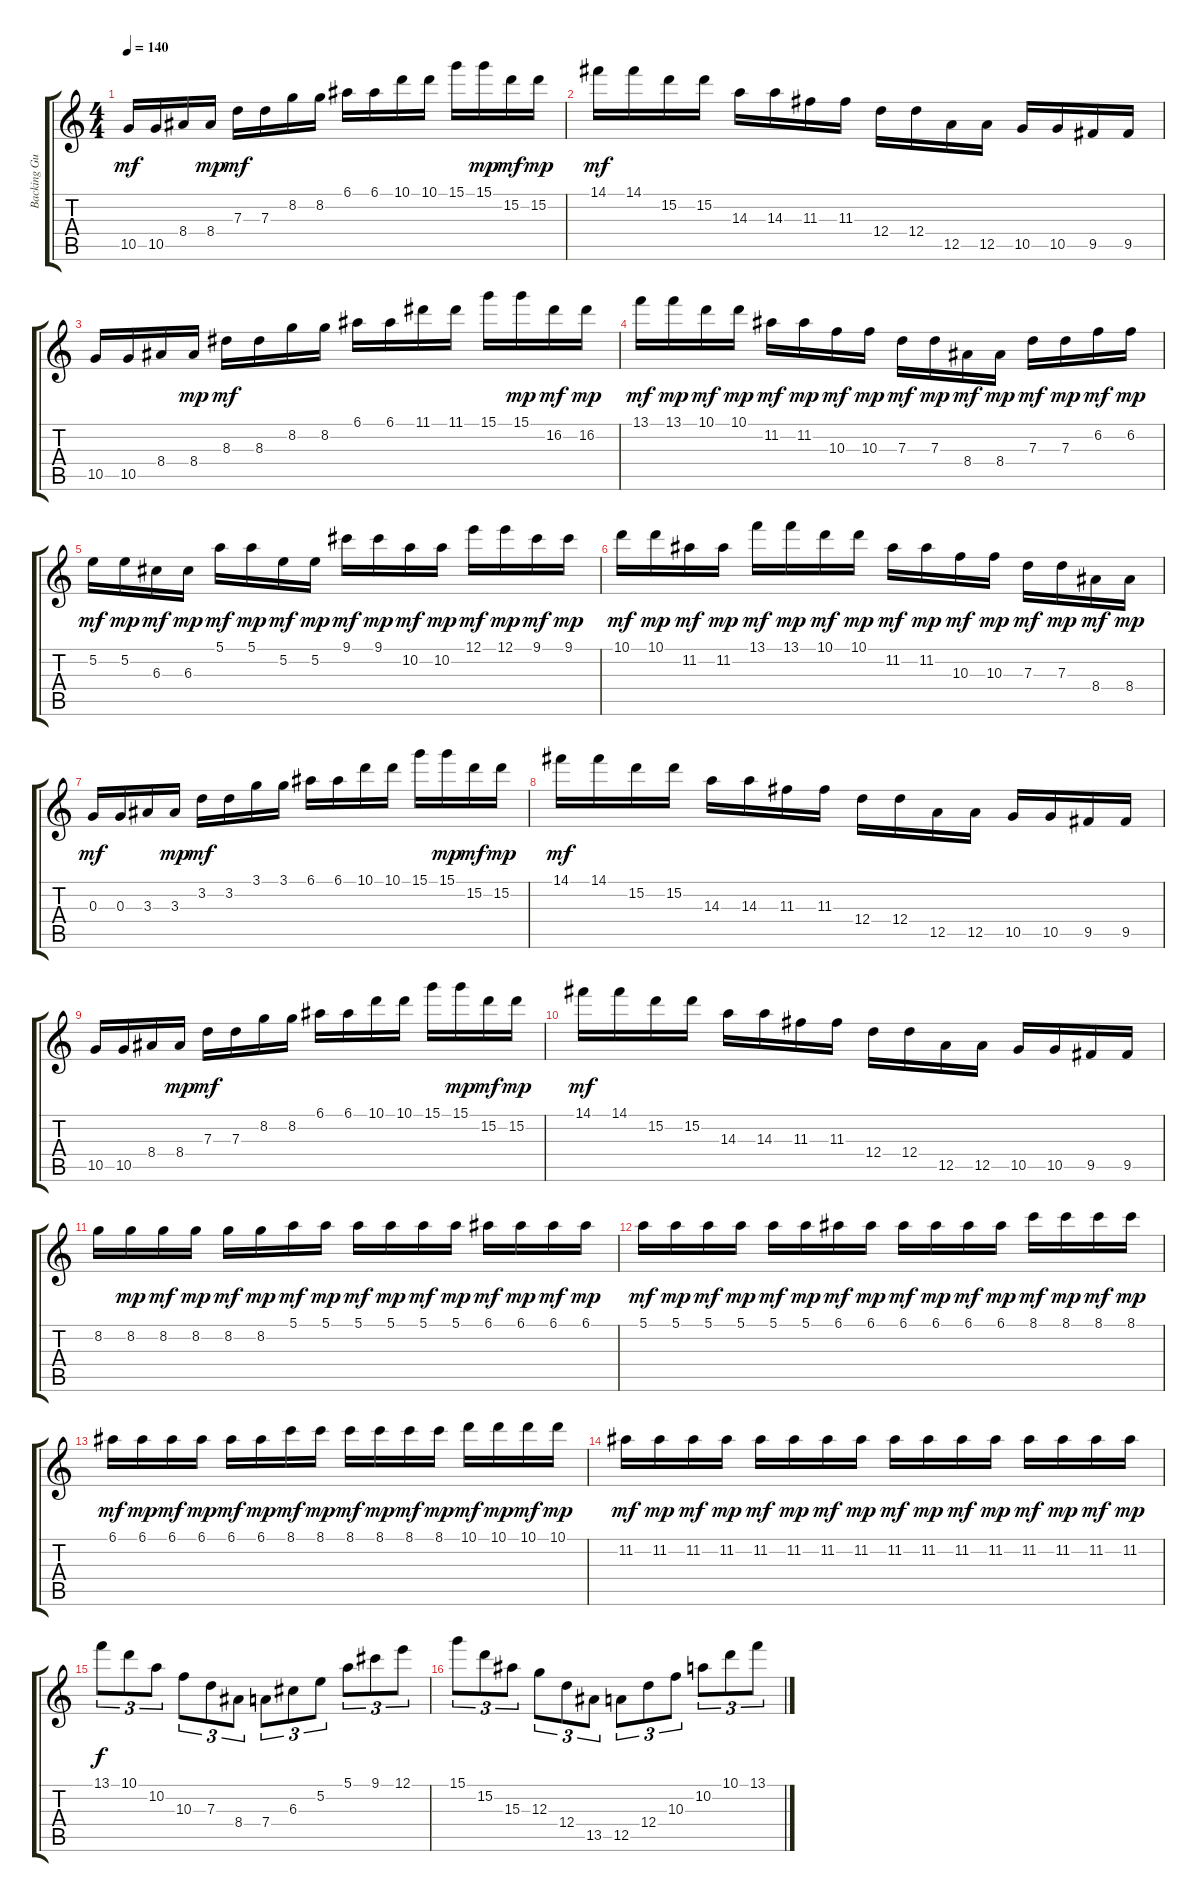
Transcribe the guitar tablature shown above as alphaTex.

\track ("Backing Guitar2" "Backing Gu") {instrument distortionguitar}
\staff {score tabs}
\tuning (E4 B3 G3 D3 A2 D2) {hide}
\ts (4 4)
\tempo 140
\clef g2
\ks c
10.5.16{dy mf} 10.5.16 8.4.16 8.4.16{dy mp} 7.3.16{dy mf} 7.3.16 8.2.16 8.2.16 6.1.16 6.1.16 10.1.16 10.1.16 15.1.16 15.1.16{dy mp} 15.2.16{dy mf} 15.2.16{dy mp} |
14.1.16{dy mf} 14.1.16 15.2.16 15.2.16 14.3.16 14.3.16 11.3.16 11.3.16 12.4.16 12.4.16 12.5.16 12.5.16 10.5.16 10.5.16 9.5.16 9.5.16 |
10.5.16 10.5.16 8.4.16 8.4.16{dy mp} 8.3.16{dy mf} 8.3.16 8.2.16 8.2.16 6.1.16 6.1.16 11.1.16 11.1.16 15.1.16 15.1.16{dy mp} 16.2.16{dy mf} 16.2.16{dy mp} |
13.1.16{dy mf} 13.1.16{dy mp} 10.1.16{dy mf} 10.1.16{dy mp} 11.2.16{dy mf} 11.2.16{dy mp} 10.3.16{dy mf} 10.3.16{dy mp} 7.3.16{dy mf} 7.3.16{dy mp} 8.4.16{dy mf} 8.4.16{dy mp} 7.3.16{dy mf} 7.3.16{dy mp} 6.2.16{dy mf} 6.2.16{dy mp} |
5.2.16{dy mf} 5.2.16{dy mp} 6.3.16{dy mf} 6.3.16{dy mp} 5.1.16{dy mf} 5.1.16{dy mp} 5.2.16{dy mf} 5.2.16{dy mp} 9.1.16{dy mf} 9.1.16{dy mp} 10.2.16{dy mf} 10.2.16{dy mp} 12.1.16{dy mf} 12.1.16{dy mp} 9.1.16{dy mf} 9.1.16{dy mp} |
10.1.16{dy mf} 10.1.16{dy mp} 11.2.16{dy mf} 11.2.16{dy mp} 13.1.16{dy mf} 13.1.16{dy mp} 10.1.16{dy mf} 10.1.16{dy mp} 11.2.16{dy mf} 11.2.16{dy mp} 10.3.16{dy mf} 10.3.16{dy mp} 7.3.16{dy mf} 7.3.16{dy mp} 8.4.16{dy mf} 8.4.16{dy mp} |
0.3.16{dy mf} 0.3.16 3.3.16 3.3.16{dy mp} 3.2.16{dy mf} 3.2.16 3.1.16 3.1.16 6.1.16 6.1.16 10.1.16 10.1.16 15.1.16 15.1.16{dy mp} 15.2.16{dy mf} 15.2.16{dy mp} |
14.1.16{dy mf} 14.1.16 15.2.16 15.2.16 14.3.16 14.3.16 11.3.16 11.3.16 12.4.16 12.4.16 12.5.16 12.5.16 10.5.16 10.5.16 9.5.16 9.5.16 |
10.5.16 10.5.16 8.4.16 8.4.16{dy mp} 7.3.16{dy mf} 7.3.16 8.2.16 8.2.16 6.1.16 6.1.16 10.1.16 10.1.16 15.1.16 15.1.16{dy mp} 15.2.16{dy mf} 15.2.16{dy mp} |
14.1.16{dy mf} 14.1.16 15.2.16 15.2.16 14.3.16 14.3.16 11.3.16 11.3.16 12.4.16 12.4.16 12.5.16 12.5.16 10.5.16 10.5.16 9.5.16 9.5.16 |
8.2.16 8.2.16{dy mp} 8.2.16{dy mf} 8.2.16{dy mp} 8.2.16{dy mf} 8.2.16{dy mp} 5.1.16{dy mf} 5.1.16{dy mp} 5.1.16{dy mf} 5.1.16{dy mp} 5.1.16{dy mf} 5.1.16{dy mp} 6.1.16{dy mf} 6.1.16{dy mp} 6.1.16{dy mf} 6.1.16{dy mp} |
5.1.16{dy mf} 5.1.16{dy mp} 5.1.16{dy mf} 5.1.16{dy mp} 5.1.16{dy mf} 5.1.16{dy mp} 6.1.16{dy mf} 6.1.16{dy mp} 6.1.16{dy mf} 6.1.16{dy mp} 6.1.16{dy mf} 6.1.16{dy mp} 8.1.16{dy mf} 8.1.16{dy mp} 8.1.16{dy mf} 8.1.16{dy mp} |
6.1.16{dy mf} 6.1.16{dy mp} 6.1.16{dy mf} 6.1.16{dy mp} 6.1.16{dy mf} 6.1.16{dy mp} 8.1.16{dy mf} 8.1.16{dy mp} 8.1.16{dy mf} 8.1.16{dy mp} 8.1.16{dy mf} 8.1.16{dy mp} 10.1.16{dy mf} 10.1.16{dy mp} 10.1.16{dy mf} 10.1.16{dy mp} |
11.2.16{dy mf} 11.2.16{dy mp} 11.2.16{dy mf} 11.2.16{dy mp} 11.2.16{dy mf} 11.2.16{dy mp} 11.2.16{dy mf} 11.2.16{dy mp} 11.2.16{dy mf} 11.2.16{dy mp} 11.2.16{dy mf} 11.2.16{dy mp} 11.2.16{dy mf} 11.2.16{dy mp} 11.2.16{dy mf} 11.2.16{dy mp} |
13.1.8{tu (3 2) dy f} 10.1.8{tu (3 2)} 10.2.8{tu (3 2)} 10.3.8{tu (3 2)} 7.3.8{tu (3 2)} 8.4.8{tu (3 2)} 7.4.8{tu (3 2)} 6.3.8{tu (3 2)} 5.2.8{tu (3 2)} 5.1.8{tu (3 2)} 9.1.8{tu (3 2)} 12.1.8{tu (3 2)} |
15.1.8{tu (3 2)} 15.2.8{tu (3 2)} 15.3.8{tu (3 2)} 12.3.8{tu (3 2)} 12.4.8{tu (3 2)} 13.5.8{tu (3 2)} 12.5.8{tu (3 2)} 12.4.8{tu (3 2)} 10.3.8{tu (3 2)} 10.2.8{tu (3 2)} 10.1.8{tu (3 2)} 13.1.8{tu (3 2)}
